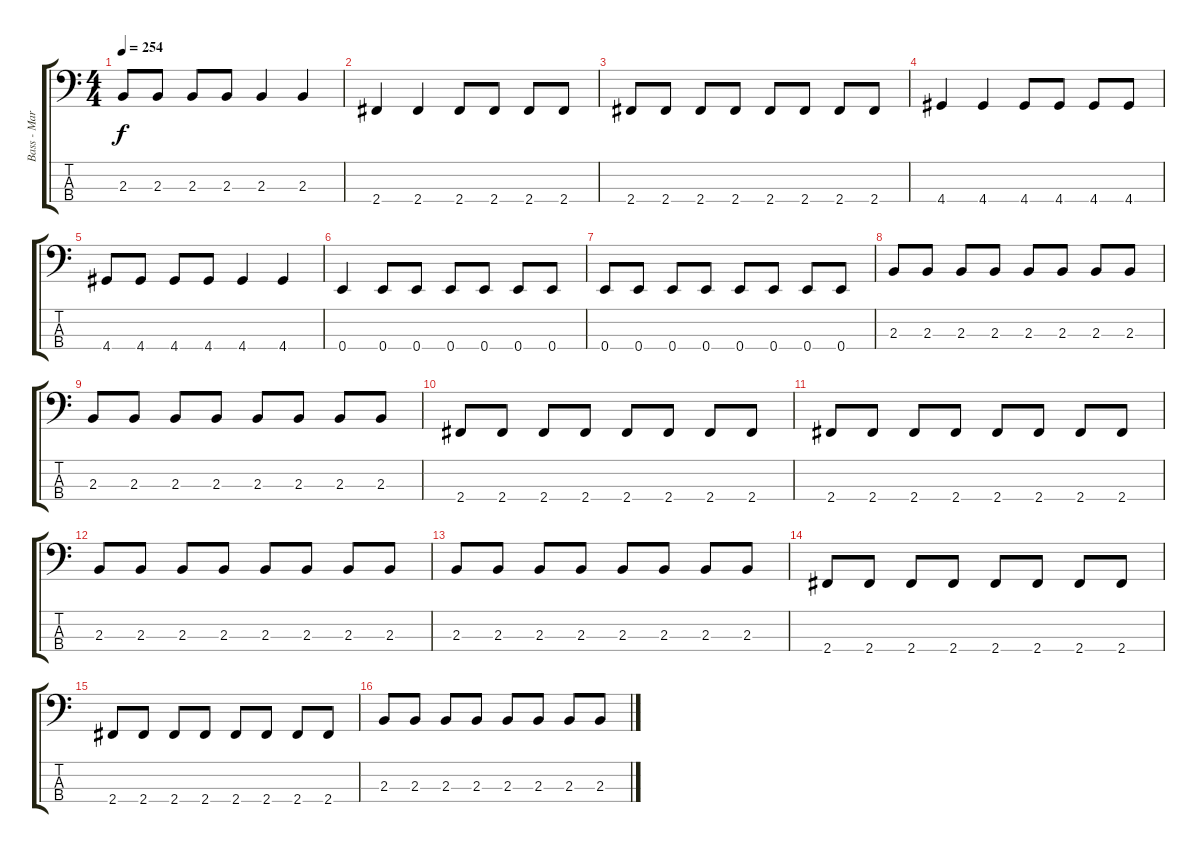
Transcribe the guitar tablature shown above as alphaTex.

\track ("Bass - Mark Alan Hoppus" "Bass - Mar") {instrument electricbassfinger}
\staff {score tabs}
\tuning (G2 D2 A1 E1) {hide}
\ts (4 4)
\tempo 254
\clef f4
\ks c
2.3.8{dy f} 2.3.8 2.3.8 2.3.8 2.3.4 2.3.4 |
2.4.4 2.4.4 2.4.8 2.4.8 2.4.8 2.4.8 |
2.4.8 2.4.8 2.4.8 2.4.8 2.4.8 2.4.8 2.4.8 2.4.8 |
4.4.4 4.4.4 4.4.8 4.4.8 4.4.8 4.4.8 |
4.4.8 4.4.8 4.4.8 4.4.8 4.4.4 4.4.4 |
0.4.4 0.4.8 0.4.8 0.4.8 0.4.8 0.4.8 0.4.8 |
0.4.8 0.4.8 0.4.8 0.4.8 0.4.8 0.4.8 0.4.8 0.4.8 |
2.3.8 2.3.8 2.3.8 2.3.8 2.3.8 2.3.8 2.3.8 2.3.8 |
2.3.8 2.3.8 2.3.8 2.3.8 2.3.8 2.3.8 2.3.8 2.3.8 |
2.4.8 2.4.8 2.4.8 2.4.8 2.4.8 2.4.8 2.4.8 2.4.8 |
2.4.8 2.4.8 2.4.8 2.4.8 2.4.8 2.4.8 2.4.8 2.4.8 |
2.3.8 2.3.8 2.3.8 2.3.8 2.3.8 2.3.8 2.3.8 2.3.8 |
2.3.8 2.3.8 2.3.8 2.3.8 2.3.8 2.3.8 2.3.8 2.3.8 |
2.4.8 2.4.8 2.4.8 2.4.8 2.4.8 2.4.8 2.4.8 2.4.8 |
2.4.8 2.4.8 2.4.8 2.4.8 2.4.8 2.4.8 2.4.8 2.4.8 |
2.3.8 2.3.8 2.3.8 2.3.8 2.3.8 2.3.8 2.3.8 2.3.8
